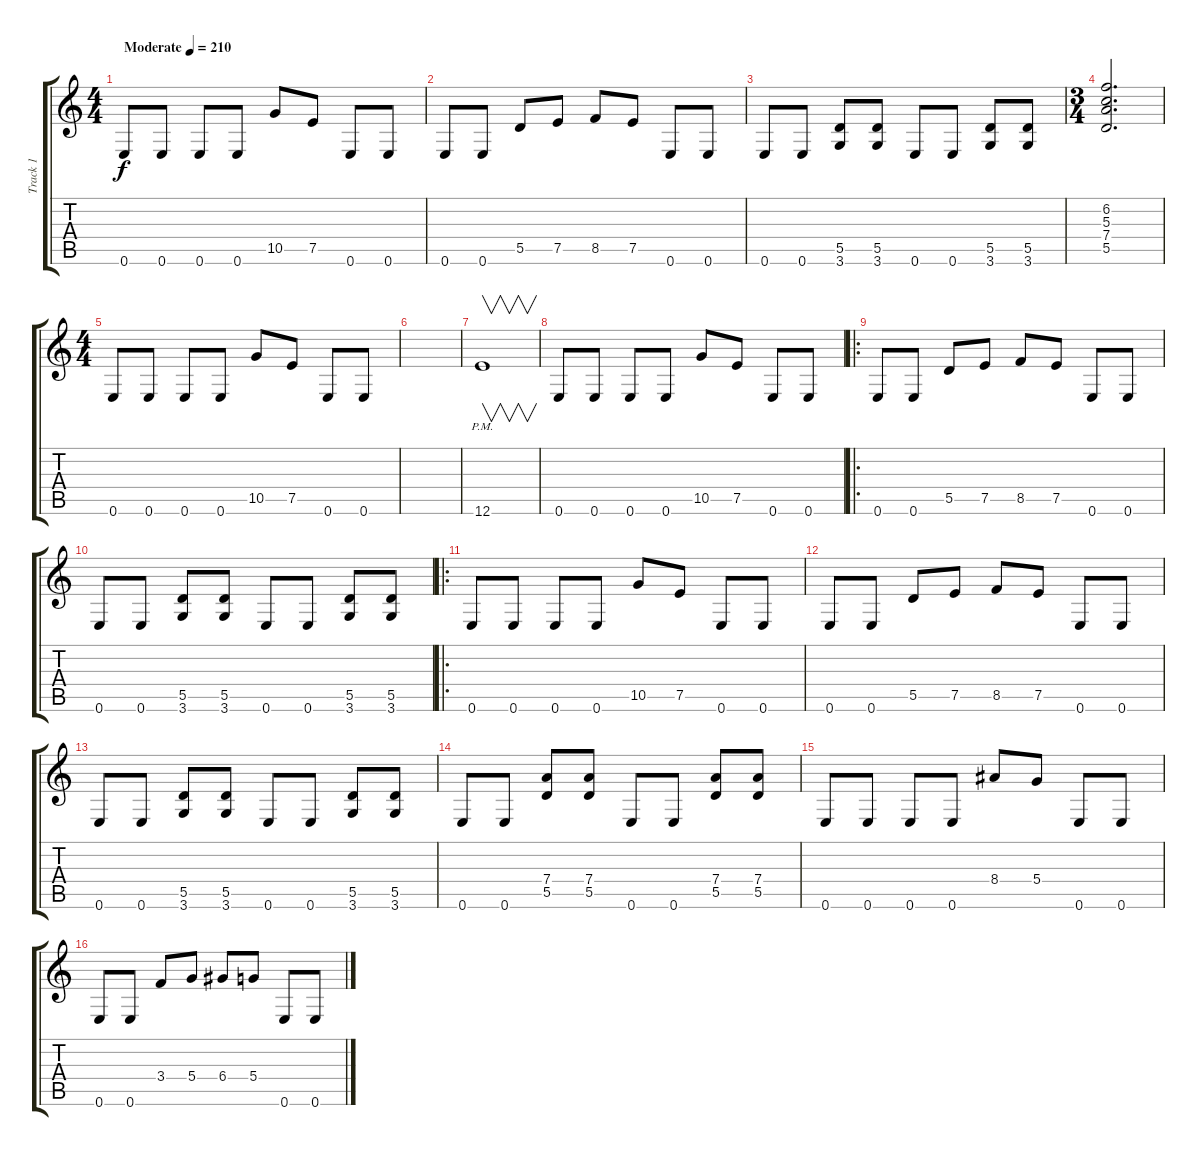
\track ("Track 1" "Track 1") {instrument overdrivenguitar}
\staff {score tabs}
\tuning (E4 B3 G3 D3 A2 E2) {hide}
\ts (4 4)
\tempo (210 "Moderate")
\clef g2
\ks c
0.6.8{dy f instrument overdrivenguitar} 0.6.8 0.6.8 0.6.8 10.5.8 7.5.8 0.6.8 0.6.8 |
0.6.8 0.6.8 5.5.8 7.5.8 8.5.8 7.5.8 0.6.8 0.6.8 |
0.6.8 0.6.8 (5.5 3.6).8 (5.5 3.6).8 0.6.8 0.6.8 (5.5 3.6).8 (5.5 3.6).8 |
\ts (3 4)
(6.2 5.3 7.4 5.5).2{d} |
\ts (4 4)
0.6.8 0.6.8 0.6.8 0.6.8 10.5.8 7.5.8 0.6.8 0.6.8 |
|
12.6{pm}.1{v} |
0.6.8 0.6.8 0.6.8 0.6.8 10.5.8 7.5.8 0.6.8 0.6.8 |
\ro
0.6.8 0.6.8 5.5.8 7.5.8 8.5.8 7.5.8 0.6.8 0.6.8 |
0.6.8 0.6.8 (5.5 3.6).8 (5.5 3.6).8 0.6.8 0.6.8 (5.5 3.6).8 (5.5 3.6).8 |
\ro
0.6.8 0.6.8 0.6.8 0.6.8 10.5.8 7.5.8 0.6.8 0.6.8 |
0.6.8 0.6.8 5.5.8 7.5.8 8.5.8 7.5.8 0.6.8 0.6.8 |
0.6.8 0.6.8 (5.5 3.6).8 (5.5 3.6).8 0.6.8 0.6.8 (5.5 3.6).8 (5.5 3.6).8 |
0.6.8 0.6.8 (7.4 5.5).8 (7.4 5.5).8 0.6.8 0.6.8 (7.4 5.5).8 (7.4 5.5).8 |
0.6.8 0.6.8 0.6.8 0.6.8 8.4.8 5.4.8 0.6.8 0.6.8 |
0.6.8 0.6.8 3.4.8 5.4.8 6.4.8 5.4.8 0.6.8 0.6.8
